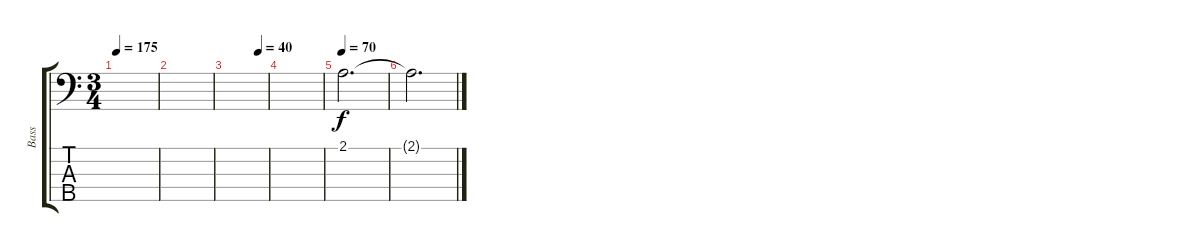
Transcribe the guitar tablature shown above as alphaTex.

\track ("Bass" "Bass") {instrument electricbassfinger}
\staff {score tabs}
\tuning (G2 D2 A1 E1 B0) {hide}
\ts (3 4)
\tempo 175
\clef f4
\ks c
|
|
\tempo (40 0.7777777777777778)
|
|
\tempo 70
2.1.2{d} |
2.1{t}.2{d}
